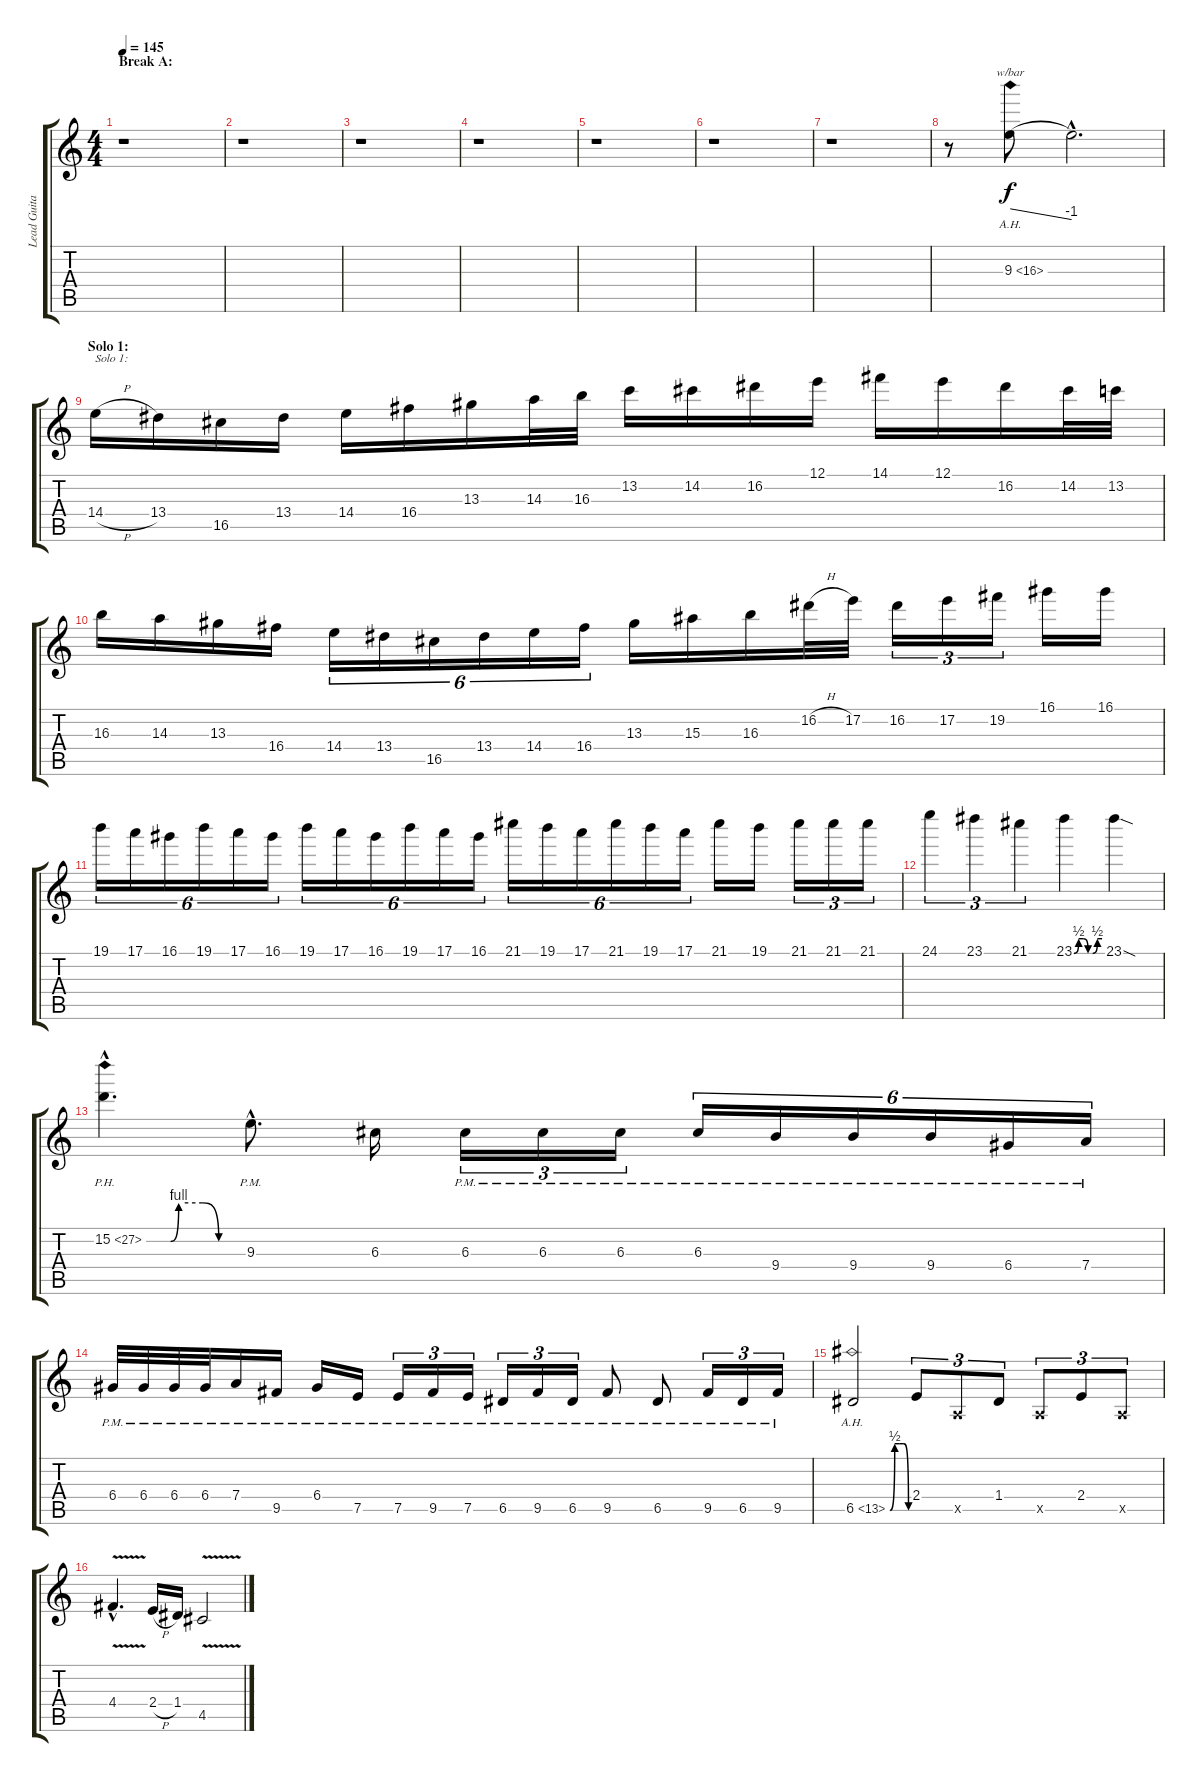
\track ("Lead Guitar 1" "Lead Guita") {instrument distortionguitar}
\staff {score tabs}
\tuning (E4 B3 G3 D3 A2 E2) {hide}
\ts (4 4)
\section ("" "Break A:")
\tempo 145
\clef g2
\ks c
r.1{dy f} |
r.1 |
r.1 |
r.1 |
r.1 |
r.1 |
r.1 |
r.8 9.3{ah 7}.8{tbe (dive default 0 0 60 -4)} 9.3{hac t}.2{d} |
\section ("" "Solo 1:")
14.4{h}.16{txt "Solo 1:"} 13.4.16 16.5.16 13.4.16 14.4.16 16.4.16 13.3.16 14.3.32 16.3.32 13.2.16 14.2.16 16.2.16 12.1.16 14.1.16 12.1.16 16.2.16 14.2.32 13.2.32 |
16.3.16 14.3.16 13.3.16 16.4.16 14.4.16{tu (6 4)} 13.4.16{tu (6 4)} 16.5.16{tu (6 4)} 13.4.16{tu (6 4)} 14.4.16{tu (6 4)} 16.4.16{tu (6 4)} 13.3.16 15.3.16 16.3.16 16.2{h}.32 17.2.32 16.2.16{tu (3 2)} 17.2.16{tu (3 2)} 19.2.16{tu (3 2)} 16.1.16 16.1.16 |
19.1.16{tu (6 4)} 17.1.16{tu (6 4)} 16.1.16{tu (6 4)} 19.1.16{tu (6 4)} 17.1.16{tu (6 4)} 16.1.16{tu (6 4)} 19.1.16{tu (6 4)} 17.1.16{tu (6 4)} 16.1.16{tu (6 4)} 19.1.16{tu (6 4)} 17.1.16{tu (6 4)} 16.1.16{tu (6 4)} 21.1.16{tu (6 4)} 19.1.16{tu (6 4)} 17.1.16{tu (6 4)} 21.1.16{tu (6 4)} 19.1.16{tu (6 4)} 17.1.16{tu (6 4)} 21.1.16 19.1.16 21.1.16{tu (3 2)} 21.1.16{tu (3 2)} 21.1.16{tu (3 2)} |
24.1.4{tu (3 2)} 23.1.4{tu (3 2)} 21.1.4{tu (3 2)} 23.1{be (custom 0 0 10 2 20 2 30 0 40 0 50 2 60 2)}.4 23.1{sod}.4 |
15.2{be (custom 0 0 15 0 20 4 35 4 45 0 60 0) ph 12 hac}.4{d} 9.3{hac pm}.8{d} 6.3.16 6.3{pm}.16{tu (3 2)} 6.3{pm}.16{tu (3 2)} 6.3{pm}.16{tu (3 2)} 6.3{pm}.16{tu (6 4)} 9.4{pm}.16{tu (6 4)} 9.4{pm}.16{tu (6 4)} 9.4{pm}.16{tu (6 4)} 6.4{pm}.16{tu (6 4)} 7.4{pm}.16{tu (6 4)} |
6.4{pm}.32 6.4{pm}.32 6.4{pm}.32 6.4{pm}.32 7.4{pm}.16 9.5{pm}.16 6.4{pm}.16 7.5{pm}.16 7.5{pm}.16{tu (3 2)} 9.5{pm}.16{tu (3 2)} 7.5{pm}.16{tu (3 2)} 6.5{pm}.16{tu (3 2)} 9.5{pm}.16{tu (3 2)} 6.5{pm}.16{tu (3 2)} 9.5{pm}.8 6.5{pm}.8 9.5{pm}.16{tu (3 2)} 6.5{pm}.16{tu (3 2)} 9.5{pm}.16{tu (3 2)} |
6.5{be (custom 0 0 15 2 30 2 45 2 60 0) ah 7}.2 2.4.8{tu (3 2)} 0.5{x}.8{tu (3 2)} 1.4.8{tu (3 2)} 0.5{x}.8{tu (3 2)} 2.4.8{tu (3 2)} 0.5{x}.8{tu (3 2)} |
4.4{v hac}.4{d} 2.4{h}.16 1.4.16 4.5{v}.2
